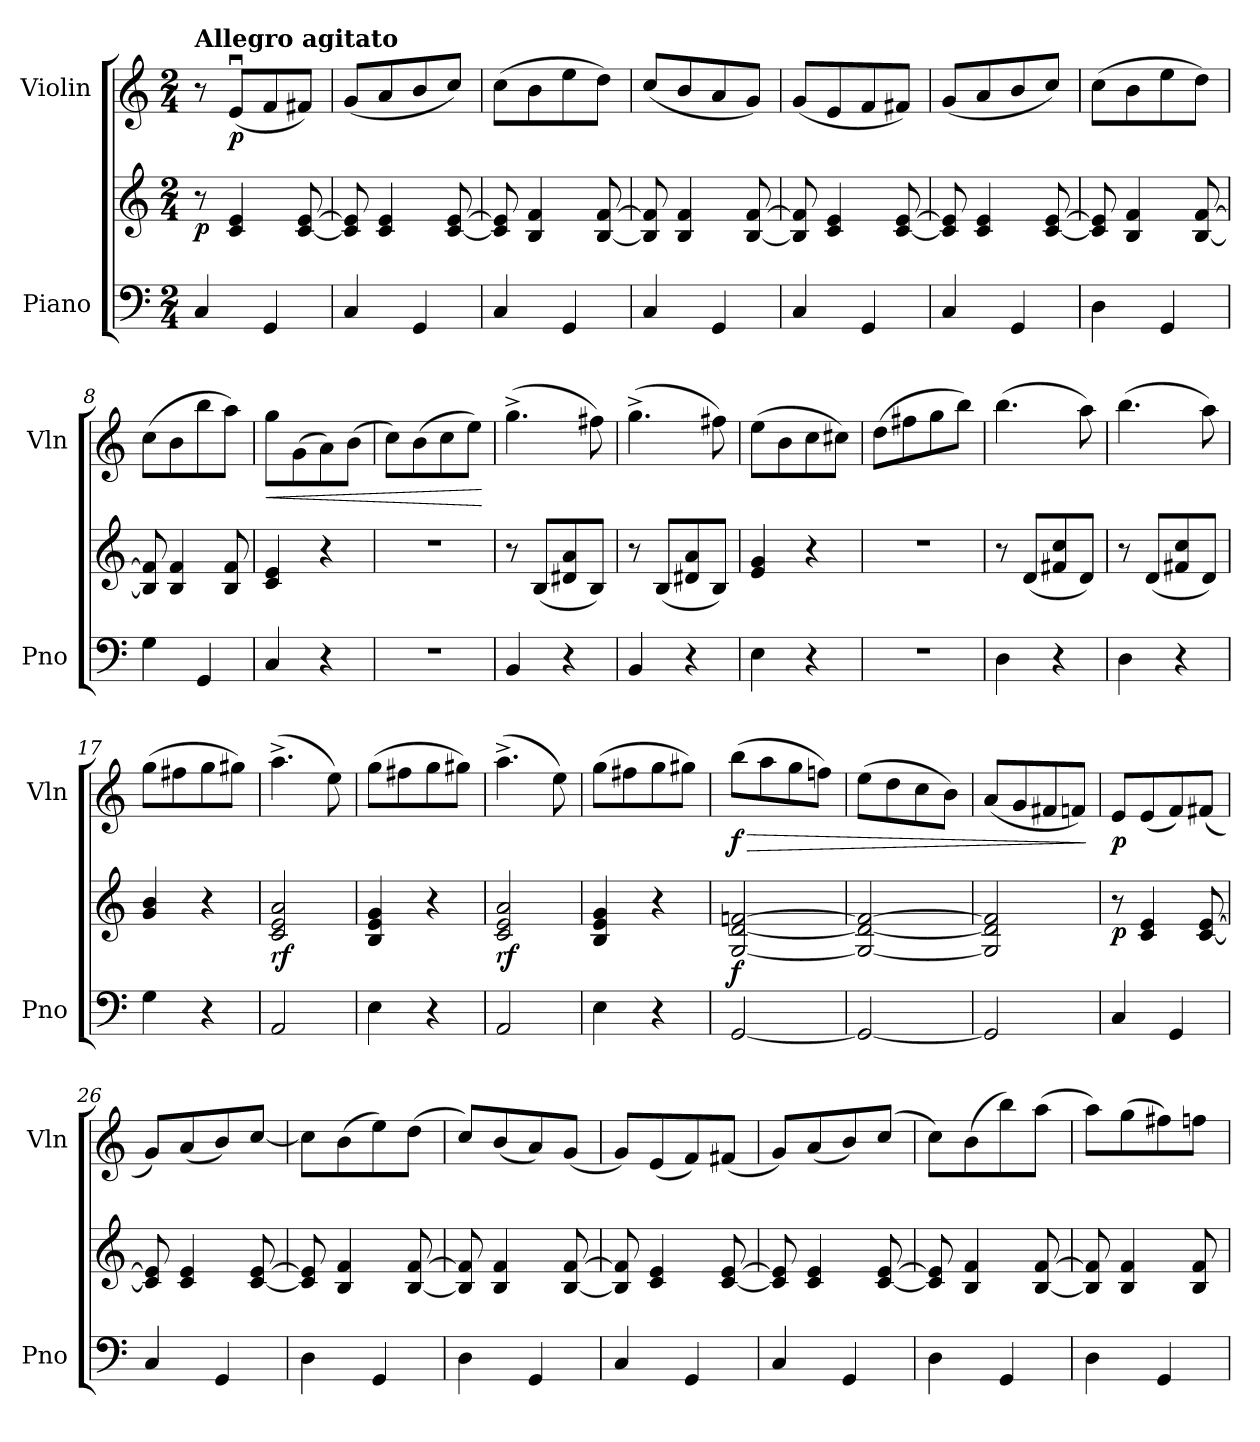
**kern	**kern	**dynam	**kern	**dynam
*part2	*part2	*part2	*part1	*part1
*staff3	*staff2	*staff2/3	*staff1	*staff1
*I"Piano	*	*	*I"Violin	*
*I'Pno	*	*	*I'Vln	*
*	*	*	*stria5	*
*clefF4	*clefG2	*	*clefG2	*
*k[]	*k[]	*	*k[]	*
*M2/4	*M2/4	*	*M2/4	*
=1	=1	=1	=1	=1
!	!	!	!LO:TX:a:B:t=Allegro agitato	!
!	!	!LO:DY:b	!	!
4C/	8r	p	8r	.
!	!	!	!	!LO:DY:b
.	4c/ 4e/	.	(8eu/L	p
4GG/	.	.	8f/	.
.	[8c/ [8e/	.	8f#X/J)	.
=2	=2	=2	=2	=2
4C/	8c/] 8e/]	.	(8g/L	.
.	4c/ 4e/	.	8a/	.
4GG/	.	.	8b/	.
.	[8c/ [8e/	.	8cc/J)	.
=3	=3	=3	=3	=3
4C/	8c/] 8e/]	.	(8cc\L	.
.	4B/ 4f/	.	8b\	.
4GG/	.	.	8ee\	.
.	[8B/ [8f/	.	8dd\J)	.
=4	=4	=4	=4	=4
4C/	8B/] 8f/]	.	(8cc/L	.
.	4B/ 4f/	.	8b/	.
4GG/	.	.	8a/	.
.	[8B/ [8f/	.	8g/J)	.
=5	=5	=5	=5	=5
4C/	8B/] 8f/]	.	(8g/L	.
.	4c/ 4e/	.	8e/	.
4GG/	.	.	8f/	.
.	[8c/ [8e/	.	8f#X/J)	.
=6	=6	=6	=6	=6
4C/	8c/] 8e/]	.	(8g/L	.
.	4c/ 4e/	.	8a/	.
4GG/	.	.	8b/	.
.	[8c/ [8e/	.	8cc/J)	.
=7	=7	=7	=7	=7
4D\	8c/] 8e/]	.	(8cc\L	.
.	4B/ 4f/	.	8b\	.
4GG/	.	.	8ee\	.
.	[8B/ [8f/	.	8dd\J)	.
!!LO:LB:g=z
=8	=8	=8	=8	=8
4G\	8B/] 8f/]	.	(8cc\L	.
.	4B/ 4f/	.	8b\	.
4GG/	.	.	8bb\	.
.	8B/ 8f/	.	8aa\J)	.
=9	=9	=9	=9	=9
!	!	!	!	!LO:HP:b
4C/	4c/ 4e/	.	8gg\L	<
.	.	.	(8g\	.
4r	4r	.	8a\)	.
.	.	.	(8b\J	.
=10	=10	=10	=10	=10
2r	2r	.	8cc\L)	.
.	.	.	(8b\	.
.	.	.	8cc\	.
.	.	.	8ee\J)	.
.	.	.	.	[
=11	=11	=11	=11	=11
4BB/	8r	.	(4.gg^\	.
.	(8B/L	.	.	.
4r	8d#X/ 8a/	.	.	.
.	8B/J)	.	8ff#X\)	.
=12	=12	=12	=12	=12
4BB/	8r	.	(4.gg^\	.
.	(8B/L	.	.	.
4r	8d#X/ 8a/	.	.	.
.	8B/J)	.	8ff#X\)	.
=13	=13	=13	=13	=13
4E\	4e/ 4g/	.	(8ee\L	.
.	.	.	8b\	.
4r	4r	.	8cc\	.
.	.	.	8cc#X\J)	.
=14	=14	=14	=14	=14
2r	2r	.	(8dd\L	.
.	.	.	8ff#X\	.
.	.	.	8gg\	.
.	.	.	8bb\J)	.
=15	=15	=15	=15	=15
4D\	8r	.	(4.bb\	.
.	(8d/L	.	.	.
4r	8f#X/ 8cc/	.	.	.
.	8d/J)	.	8aa\)	.
!!LO:LB:g=z
=16	=16	=16	=16	=16
4D\	8r	.	(4.bb\	.
.	(8d/L	.	.	.
4r	8f#X/ 8cc/	.	.	.
.	8d/J)	.	8aa\)	.
=17	=17	=17	=17	=17
4G\	4g/ 4b/	.	(8gg\L	.
.	.	.	8ff#X\	.
4r	4r	.	8gg\	.
.	.	.	8gg#X\J)	.
=18	=18	=18	=18	=18
!	!	!LO:DY:b	!	!
2AA/	2c/ 2e/ 2a/	rf	(4.aa^\	.
.	.	.	8ee\)	.
=19	=19	=19	=19	=19
4E\	4B/ 4e/ 4g/	.	(8gg\L	.
.	.	.	8ff#X\	.
4r	4r	.	8gg\	.
.	.	.	8gg#X\J)	.
=20	=20	=20	=20	=20
!	!	!LO:DY:b	!	!
2AA/	2c/ 2e/ 2a/	rf	(4.aa^\	.
.	.	.	8ee\)	.
=21	=21	=21	=21	=21
4E\	4B/ 4e/ 4g/	.	(8gg\L	.
.	.	.	8ff#X\	.
4r	4r	.	8gg\	.
.	.	.	8gg#X\J)	.
=22	=22	=22	=22	=22
!	!	!LO:DY:b	!	!LO:HP:b
!	!	!	!	!LO:DY:n=1:b
[2GG/	[2G/ [2d/ [2fn/	f	(8bb\L	> f
.	.	.	8aa\	.
.	.	.	8gg\	.
.	.	.	8ffn\J)	.
=23	=23	=23	=23	=23
2GG/_	2G/_ 2d/_ 2f/_	.	(8ee\L	.
.	.	.	8dd\	.
.	.	.	8cc\	.
.	.	.	8b\J)	.
=24	=24	=24	=24	=24
2GG/]	2G/] 2d/] 2f/]	.	(8a/L	.
.	.	.	8g/	.
.	.	.	8f#X/	.
.	.	.	8fn/J)	.
.	.	.	.	]
!!LO:LB:g=z
=25	=25	=25	=25	=25
!	!	!LO:DY:b	!	!LO:DY:b
4C/	8r	p	8e/L	p
.	4c/ 4e/	.	(8e/	.
4GG/	.	.	8f/)	.
.	[8c/ [8e/	.	(8f#X/J	.
=26	=26	=26	=26	=26
4C/	8c/] 8e/]	.	8g/L)	.
.	4c/ 4e/	.	(8a/	.
4GG/	.	.	8b/)	.
.	[8c/ [8e/	.	[8cc/J	.
=27	=27	=27	=27	=27
4D\	8c/] 8e/]	.	8cc\L]	.
.	4B/ 4f/	.	(8b\	.
4GG/	.	.	8ee\)	.
.	[8B/ [8f/	.	(8dd\J	.
=28	=28	=28	=28	=28
4D\	8B/] 8f/]	.	8cc/L)	.
.	4B/ 4f/	.	(8b/	.
4GG/	.	.	8a/)	.
.	[8B/ [8f/	.	(8g/J	.
=29	=29	=29	=29	=29
4C/	8B/] 8f/]	.	8g/L)	.
.	4c/ 4e/	.	(8e/	.
4GG/	.	.	8f/)	.
.	[8c/ [8e/	.	(8f#X/J	.
=30	=30	=30	=30	=30
4C/	8c/] 8e/]	.	8g/L)	.
.	4c/ 4e/	.	(8a/	.
4GG/	.	.	8b/)	.
.	[8c/ [8e/	.	(8cc/J	.
=31	=31	=31	=31	=31
4D\	8c/] 8e/]	.	8cc\L)	.
.	4B/ 4f/	.	(8b\	.
4GG/	.	.	8bb\)	.
.	[8B/ [8f/	.	(8aa\J	.
!!LO:PB:g=z
=32	=32	=32	=32	=32
4D\	8B/] 8f/]	.	8aa\L)	.
.	4B/ 4f/	.	(8gg\	.
4GG/	.	.	8ff#X\)	.
.	8B/ 8f/	.	8ffn\J	.
=	=	=	=	=
*-	*-	*-	*-	*-
